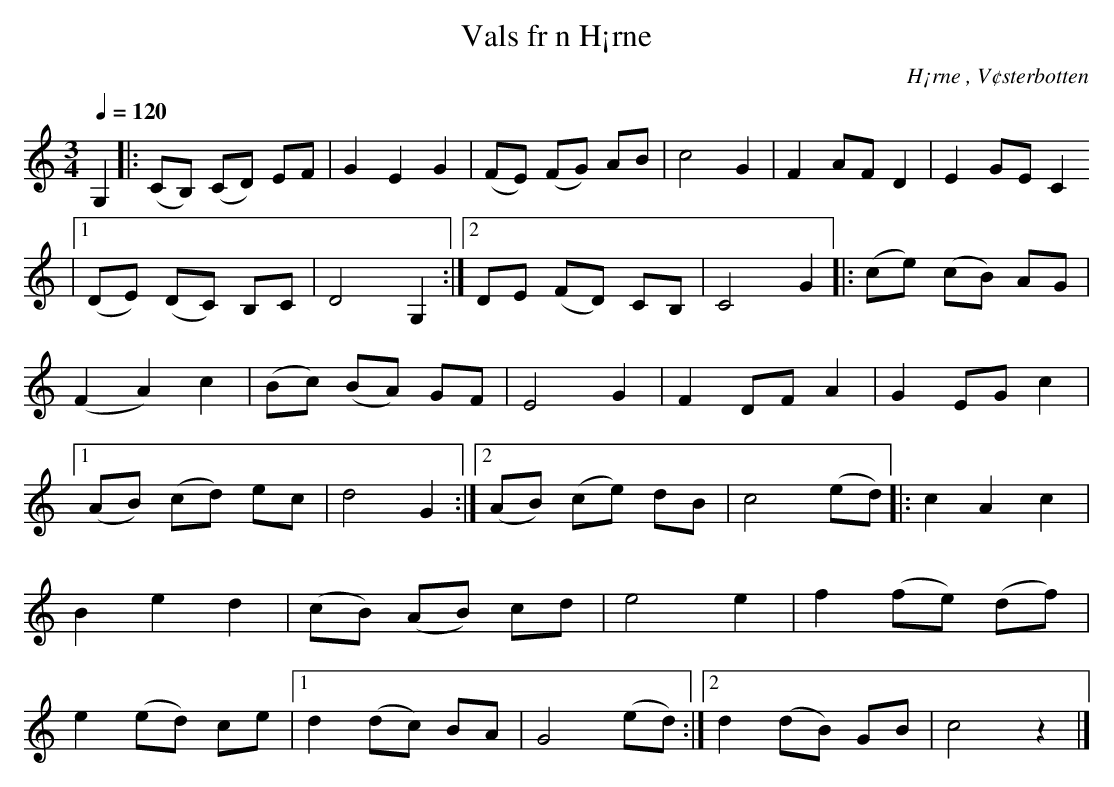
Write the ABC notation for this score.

X:1
T:Vals fr n H¡rne
O:H¡rne , V¢sterbotten
M:3/4
L:1/8
K:C
Q:1/4=120
G,2|: (CB,) (CD) EF| G2 E2 G2 | (FE) (FG) AB | c4 G2 | F2 AF D2 | E2 GE C2
|1 (DE) (DC) B,C | D4 G,2:|2 DE (FD) CB,|C4 G2|: (ce) (cB) AG | (F2 A2) c2 | (Bc) (BA) GF | E4 G2 | F2 DF A2 | G2 EG c2 |1 (AB) (cd) ec | d4 G2 :|2 (AB) (ce) dB | c4 (ed) |: c2 A2 c2 | B2 e2 d2| (cB) (AB) cd | e4 e2| f2 (fe) (df)| e2 (ed) ce|1 d2 (dc) BA | G4 (ed) :|2 d2 (dB) GB | c4 z2|]
